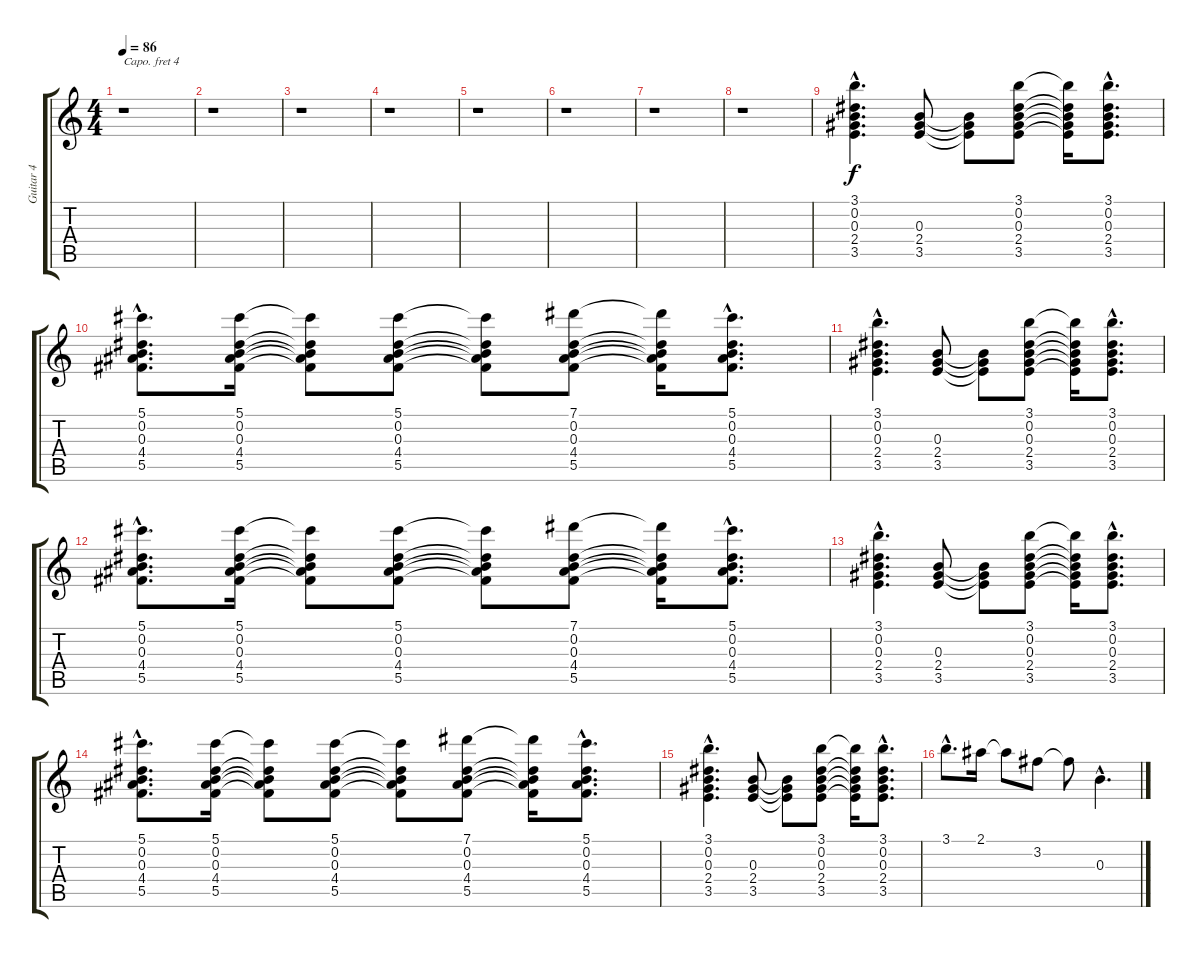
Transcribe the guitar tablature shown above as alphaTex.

\track ("Guitar 4" "Guitar 4") {instrument electricguitarclean}
\staff {score tabs}
\capo 4
\tuning (E4 B3 G3 D3 A2 E2) {hide}
\ts (4 4)
\tempo 86
\clef g2
\ks c
r.1{dy f} |
r.1 |
r.1 |
r.1 |
r.1 |
r.1 |
r.1 |
r.1 |
(3.1{hac} 0.2{hac} 0.3{hac} 2.4{hac} 3.5{hac}).4{d} (0.3 2.4 3.5).8 (0.3{t} 2.4{t} 3.5{t}).8 (3.1 0.2 0.3 2.4 3.5).8 (3.1{t} 0.2{t} 0.3{t} 2.4{t} 3.5{t}).16 (3.1{hac} 0.2{hac} 0.3{hac} 2.4{hac} 3.5{hac}).8{d} |
(5.1{hac} 0.2{hac} 0.3{hac} 4.4{hac} 5.5{hac}).8{d} (5.1 0.2 0.3 4.4 5.5).16 (5.1{t} 0.2{t} 0.3{t} 4.4{t} 5.5{t}).8 (5.1 0.2 0.3 4.4 5.5).8 (5.1{t} 0.2{t} 0.3{t} 4.4{t} 5.5{t}).8 (7.1 0.2 0.3 4.4 5.5).8 (7.1{t} 0.2{t} 0.3{t} 4.4{t} 5.5{t}).16 (5.1{hac} 0.2{hac} 0.3{hac} 4.4{hac} 5.5{hac}).8{d} |
(3.1{hac} 0.2{hac} 0.3{hac} 2.4{hac} 3.5{hac}).4{d} (0.3 2.4 3.5).8 (0.3{t} 2.4{t} 3.5{t}).8 (3.1 0.2 0.3 2.4 3.5).8 (3.1{t} 0.2{t} 0.3{t} 2.4{t} 3.5{t}).16 (3.1{hac} 0.2{hac} 0.3{hac} 2.4{hac} 3.5{hac}).8{d} |
(5.1{hac} 0.2{hac} 0.3{hac} 4.4{hac} 5.5{hac}).8{d} (5.1 0.2 0.3 4.4 5.5).16 (5.1{t} 0.2{t} 0.3{t} 4.4{t} 5.5{t}).8 (5.1 0.2 0.3 4.4 5.5).8 (5.1{t} 0.2{t} 0.3{t} 4.4{t} 5.5{t}).8 (7.1 0.2 0.3 4.4 5.5).8 (7.1{t} 0.2{t} 0.3{t} 4.4{t} 5.5{t}).16 (5.1{hac} 0.2{hac} 0.3{hac} 4.4{hac} 5.5{hac}).8{d} |
(3.1{hac} 0.2{hac} 0.3{hac} 2.4{hac} 3.5{hac}).4{d} (0.3 2.4 3.5).8 (0.3{t} 2.4{t} 3.5{t}).8 (3.1 0.2 0.3 2.4 3.5).8 (3.1{t} 0.2{t} 0.3{t} 2.4{t} 3.5{t}).16 (3.1{hac} 0.2{hac} 0.3{hac} 2.4{hac} 3.5{hac}).8{d} |
(5.1{hac} 0.2{hac} 0.3{hac} 4.4{hac} 5.5{hac}).8{d} (5.1 0.2 0.3 4.4 5.5).16 (5.1{t} 0.2{t} 0.3{t} 4.4{t} 5.5{t}).8 (5.1 0.2 0.3 4.4 5.5).8 (5.1{t} 0.2{t} 0.3{t} 4.4{t} 5.5{t}).8 (7.1 0.2 0.3 4.4 5.5).8 (7.1{t} 0.2{t} 0.3{t} 4.4{t} 5.5{t}).16 (5.1{hac} 0.2{hac} 0.3{hac} 4.4{hac} 5.5{hac}).8{d} |
(3.1{hac} 0.2{hac} 0.3{hac} 2.4{hac} 3.5{hac}).4{d} (0.3 2.4 3.5).8 (0.3{t} 2.4{t} 3.5{t}).8 (3.1 0.2 0.3 2.4 3.5).8 (3.1{t} 0.2{t} 0.3{t} 2.4{t} 3.5{t}).16 (3.1{hac} 0.2{hac} 0.3{hac} 2.4{hac} 3.5{hac}).8{d} |
3.1{hac}.8{d} 2.1.16 2.1{t}.8 3.2.8 3.2{t}.8 0.3{hac}.4{d}
